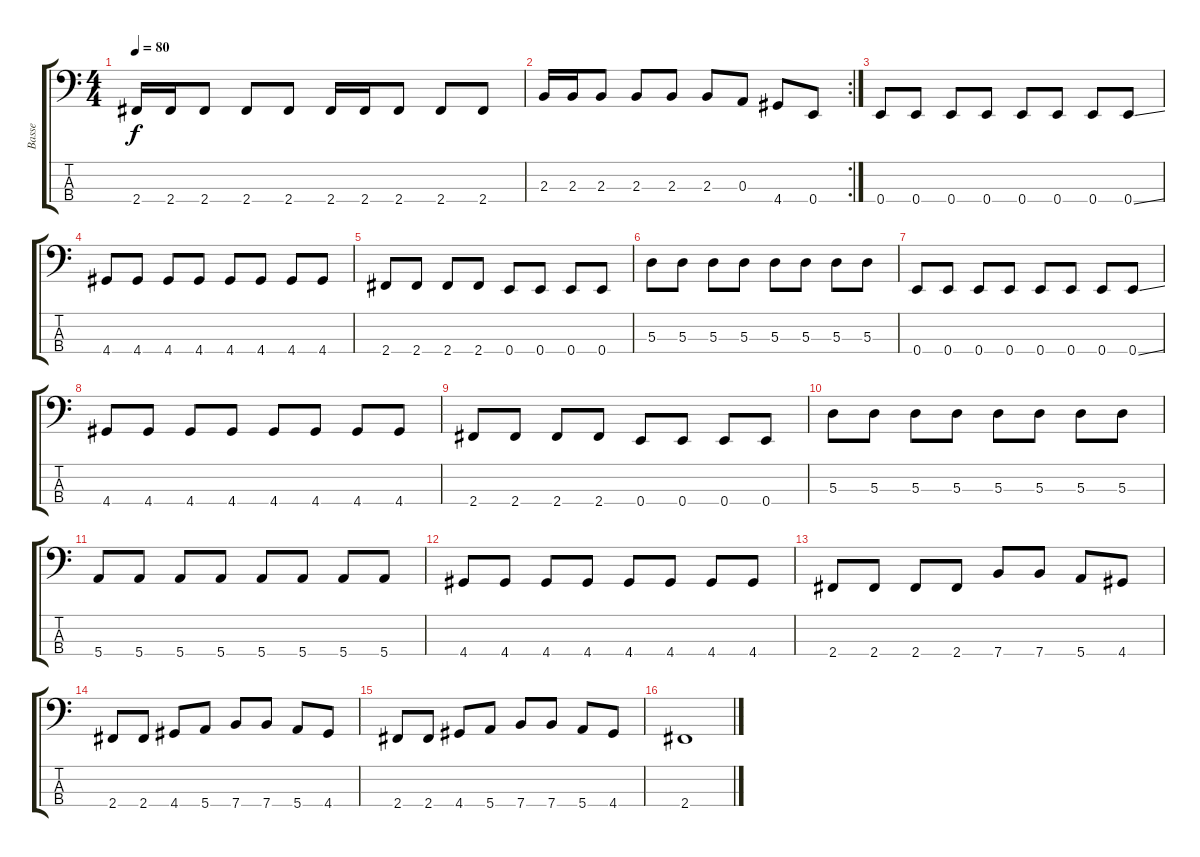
\track ("Basse" "Basse") {instrument fretlessbass}
\staff {score tabs}
\tuning (G2 D2 A1 E1) {hide}
\ts (4 4)
\tempo 80
\clef f4
\ks c
2.4.16{dy f} 2.4.16 2.4.8 2.4.8 2.4.8 2.4.16 2.4.16 2.4.8 2.4.8 2.4.8 |
\rc 2
2.3.16 2.3.16 2.3.8 2.3.8 2.3.8 2.3.8 0.3.8 4.4.8 0.4.8 |
0.4.8 0.4.8 0.4.8 0.4.8 0.4.8 0.4.8 0.4.8 0.4{ss}.8 |
4.4.8 4.4.8 4.4.8 4.4.8 4.4.8 4.4.8 4.4.8 4.4.8 |
2.4.8 2.4.8 2.4.8 2.4.8 0.4.8 0.4.8 0.4.8 0.4.8 |
5.3.8 5.3.8 5.3.8 5.3.8 5.3.8 5.3.8 5.3.8 5.3.8 |
0.4.8 0.4.8 0.4.8 0.4.8 0.4.8 0.4.8 0.4.8 0.4{ss}.8 |
4.4.8 4.4.8 4.4.8 4.4.8 4.4.8 4.4.8 4.4.8 4.4.8 |
2.4.8 2.4.8 2.4.8 2.4.8 0.4.8 0.4.8 0.4.8 0.4.8 |
5.3.8 5.3.8 5.3.8 5.3.8 5.3.8 5.3.8 5.3.8 5.3.8 |
5.4.8 5.4.8 5.4.8 5.4.8 5.4.8 5.4.8 5.4.8 5.4.8 |
4.4.8 4.4.8 4.4.8 4.4.8 4.4.8 4.4.8 4.4.8 4.4.8 |
2.4.8 2.4.8 2.4.8 2.4.8 7.4.8 7.4.8 5.4.8 4.4.8 |
2.4.8 2.4.8 4.4.8 5.4.8 7.4.8 7.4.8 5.4.8 4.4.8 |
2.4.8 2.4.8 4.4.8 5.4.8 7.4.8 7.4.8 5.4.8 4.4.8 |
2.4.1
